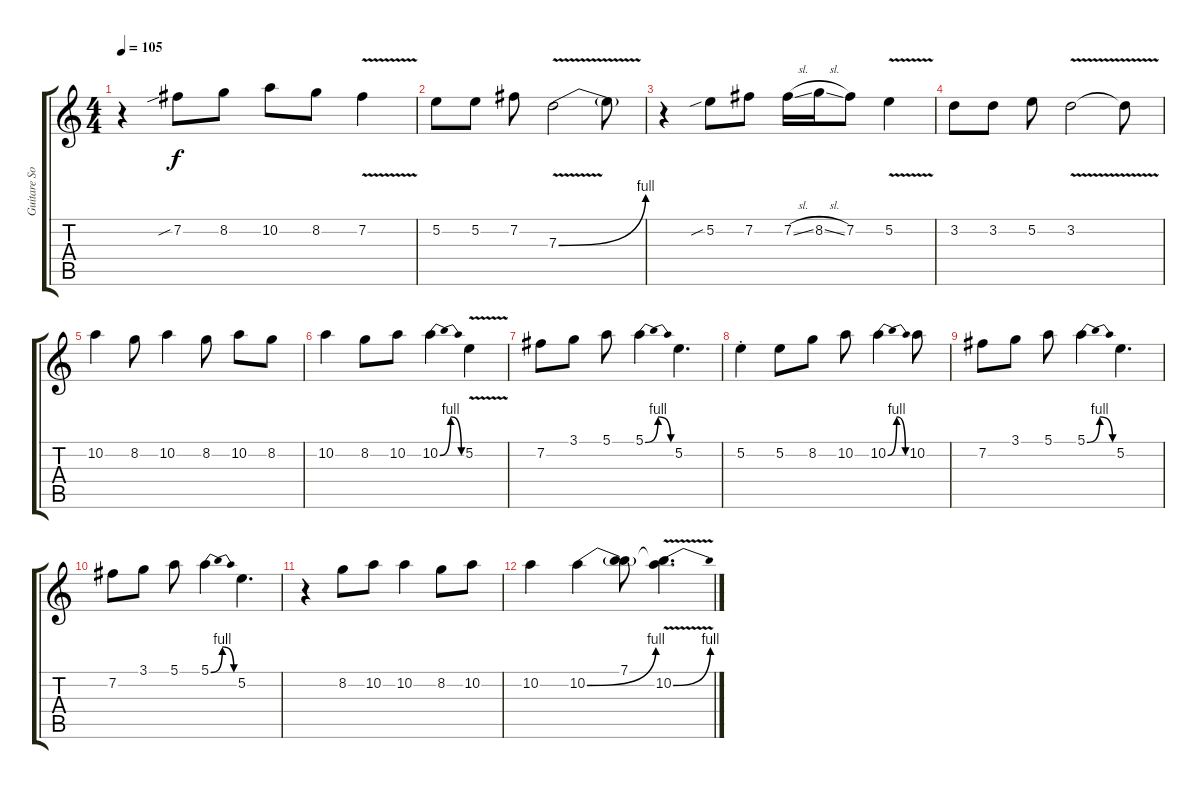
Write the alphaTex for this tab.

\track ("Guitare Solo" "Guitare So") {instrument distortionguitar}
\staff {score tabs}
\tuning (E4 B3 G3 D3 A2 E2) {hide}
\ts (4 4)
\tempo 105
\clef g2
\ks c
r.4{dy f} 7.2{sib}.8 8.2.8 10.2.8 8.2.8 7.2{v}.4 |
5.2.8 5.2.8 7.2.8 7.3{be (bend 0 0 60 4) v}.2 7.3{t}.8 |
r.4 5.2{sib}.8 7.2.8 7.2{sl}.16 8.2{sl}.16 7.2.8 5.2{v}.4 |
3.2.8 3.2.8 5.2.8 3.2{v}.2 3.2{t}.8 |
10.2.4 8.2.8 10.2.4 8.2.8 10.2.8 8.2.8 |
10.2.4 8.2.8 10.2.8 10.2{be (bendrelease 0 0 30 4 30 4 60 0)}.4 5.2{v}.4 |
7.2.8 3.1.8 5.1.8 5.1{be (bendrelease 0 0 30 4 30 4 60 0)}.4 5.2.4{d} |
5.2{st}.4 5.2.8 8.2.8 10.2.8 10.2{be (bendrelease 0 0 30 4 30 4 60 0)}.4 10.2.8 |
7.2.8 3.1.8 5.1.8 5.1{be (bendrelease 0 0 30 4 30 4 60 0)}.4 5.2.4{d} |
7.2.8 3.1.8 5.1.8 5.1{be (bendrelease 0 0 30 4 30 4 60 0)}.4 5.2.4{d} |
r.4 8.2.8 10.2.8 10.2.4 8.2.8 10.2.8 |
10.2.4 10.2{be (bend 0 0 60 4)}.4 (7.1 10.2{t}).8 (7.1{t} 10.2{be (bend 0 0 60 4) v}).4{d}
